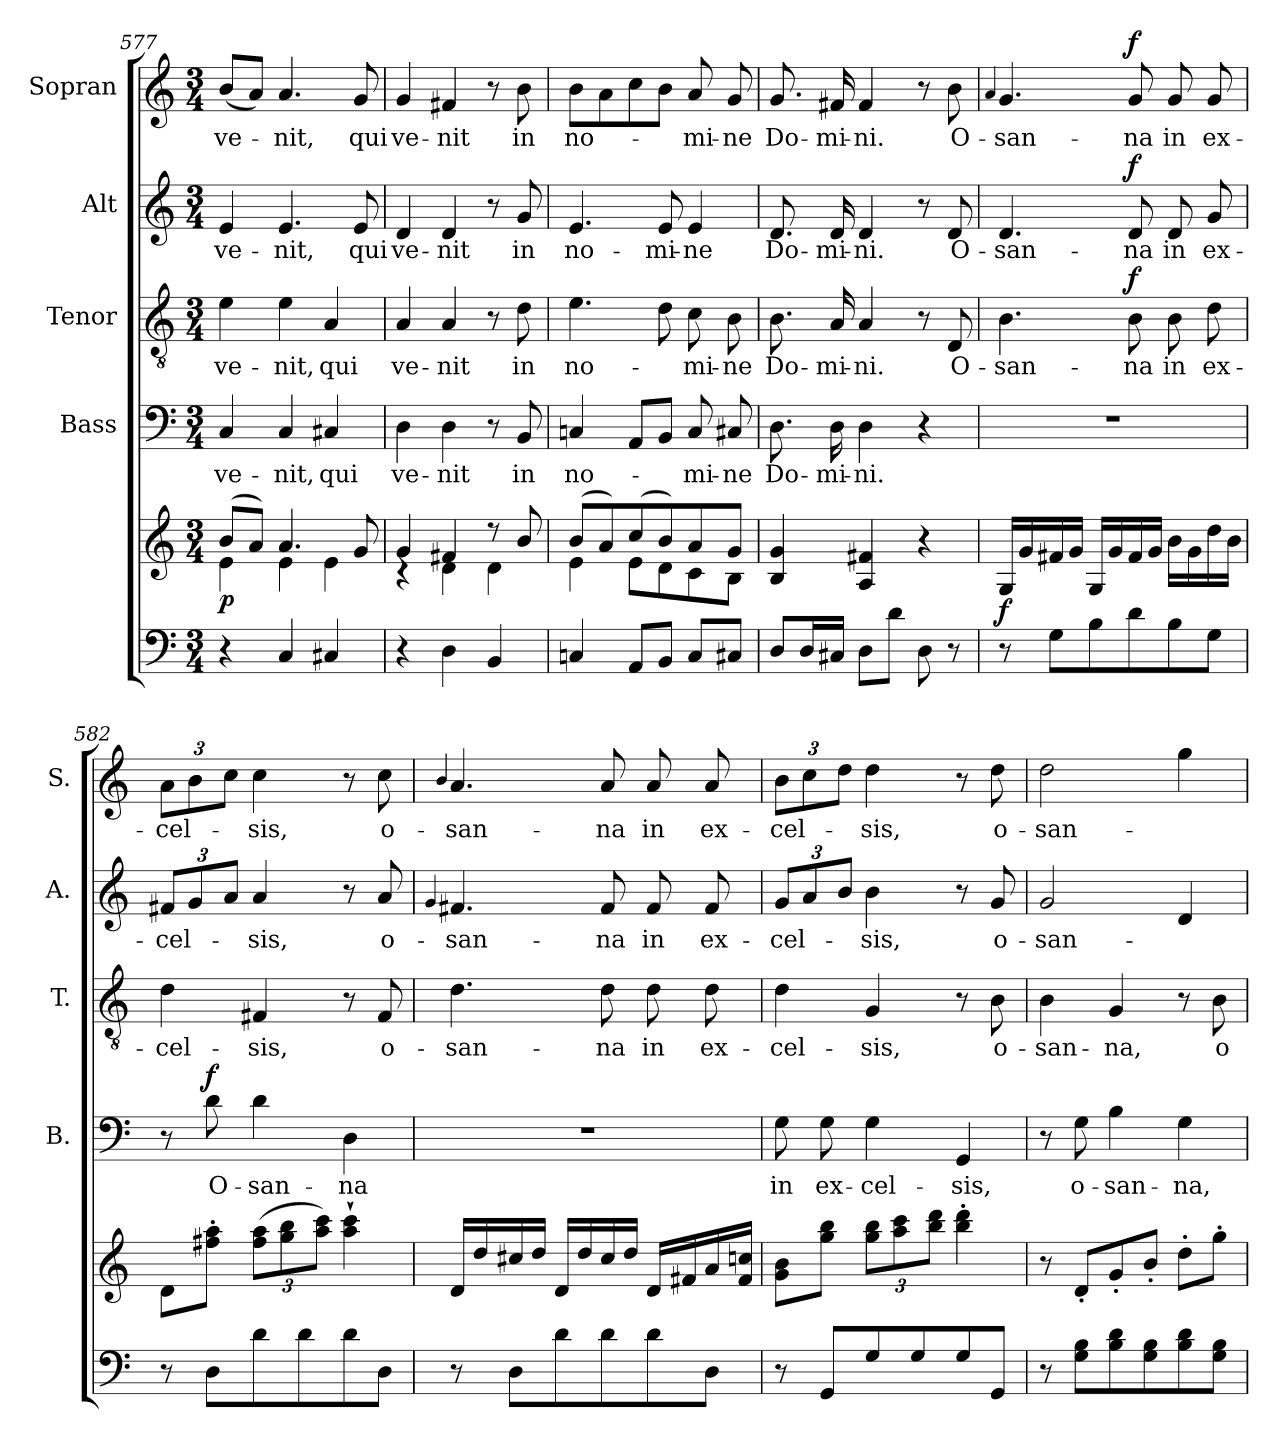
**kern	**kern	**dynam	**kern	**text	**dynam	**kern	**text	**dynam	**kern	**text	**dynam	**kern	**text	**dynam
*part5	*part5	*part5	*part4	*part4	*part4	*part3	*part3	*part3	*part2	*part2	*part2	*part1	*part1	*part1
*staff6	*staff5	*staff5/6	*staff4	*staff4	*staff4	*staff3	*staff3	*staff3	*staff2	*staff2	*staff2	*staff1	*staff1	*staff1
*	*	*	*I"Bass	*	*	*I"Tenor	*	*	*I"Alt	*	*	*I"Sopran	*	*
*	*	*	*I'B.	*	*	*I'T.	*	*	*I'A.	*	*	*I'S.	*	*
!!LO:PB:g=z
*clefF4	*clefG2	*	*clefF4	*	*	*clefGv2	*	*	*clefG2	*	*	*clefG2	*	*
*k[]	*k[]	*	*k[]	*	*	*k[]	*	*	*k[]	*	*	*k[]	*	*
*C:	*C:	*	*C:	*	*	*C:	*	*	*C:	*	*	*C:	*	*
*M3/4	*M3/4	*	*M3/4	*	*	*M3/4	*	*	*M3/4	*	*	*M3/4	*	*
=577	=577	=577	=577	=577	=577	=577	=577	=577	=577	=577	=577	=577	=577	=577
*	*^	*	*	*	*	*	*	*	*	*	*	*	*	*
!	!	!	!LO:DY:b	!	!LO:LY:b	!	!	!LO:LY:b	!	!	!LO:LY:b	!	!	!LO:LY:b	!
4r	(>8b/L	4e\	p	4C/	ve-	.	4e\	ve-	.	4e/	ve-	.	(<8b/L	ve-	.
.	8a/J)	.	.	.	.	.	.	.	.	.	.	.	8a/J)	.	.
!	!	!	!	!	!LO:LY:b	!	!	!LO:LY:b	!	!	!LO:LY:b	!	!	!LO:LY:b	!
4C/	4.a/	4e\	.	4C/	-nit,	.	4e\	-nit,	.	4.e/	-nit,	.	4.a/	-nit,	.
!	!	!	!	!	!LO:LY:b	!	!	!LO:LY:b	!	!	!	!	!	!	!
4C#X/	.	4e\	.	4C#X/	qui	.	4A/	qui	.	.	.	.	.	.	.
!	!	!	!	!	!	!	!	!	!	!	!LO:LY:b	!	!	!LO:LY:b	!
.	8g/	.	.	.	.	.	.	.	.	8e/	qui	.	8g/	qui	.
=578	=578	=578	=578	=578	=578	=578	=578	=578	=578	=578	=578	=578	=578	=578	=578
!	!	!	!	!	!LO:LY:b	!	!	!LO:LY:b	!	!	!LO:LY:b	!	!	!LO:LY:b	!
4r	4g/	4rB	.	4D\	ve-	.	4A/	ve-	.	4d/	ve-	.	4g/	ve-	.
!	!	!	!	!	!LO:LY:b	!	!	!LO:LY:b	!	!	!LO:LY:b	!	!	!LO:LY:b	!
4D\	4f#X/	4d\	.	4D\	-nit	.	4A/	-nit	.	4d/	-nit	.	4f#X/	-nit	.
4BB/	8r	4d\	.	8r	.	.	8r	.	.	8r	.	.	8r	.	.
!	!	!	!	!	!LO:LY:b	!	!	!LO:LY:b	!	!	!LO:LY:b	!	!	!LO:LY:b	!
.	8b/	.	.	8BB/	in	.	8d\	in	.	8g/	in	.	8b\	in	.
=579	=579	=579	=579	=579	=579	=579	=579	=579	=579	=579	=579	=579	=579	=579	=579
!	!	!	!	!	!LO:LY:b	!	!	!LO:LY:b	!	!	!LO:LY:b	!	!	!LO:LY:b	!
4Cn/	(>8b/L	4e\	.	4Cn/	no-	.	4.e\	no-	.	4.e/	no-	.	8b\L	no-	.
.	8a/)	.	.	.	.	.	.	.	.	.	.	.	8a\	.	.
8AA/L	(>8cc/	8e\L	.	8AA/L	.	.	.	.	.	.	.	.	8cc\	.	.
!	!	!	!	!	!	!	!	!	!	!	!LO:LY:b	!	!	!	!
8BB/J	8b/)	8d\	.	8BB/J	.	.	8d\	.	.	8e/	-mi-	.	8b\J	.	.
!	!	!	!	!	!LO:LY:b	!	!	!LO:LY:b	!	!	!LO:LY:b	!	!	!LO:LY:b	!
8C/L	8a/	8c\	.	8C/	-mi-	.	8c\	-mi-	.	4e/	-ne	.	8a/	-mi-	.
!	!	!	!	!	!LO:LY:b	!	!	!LO:LY:b	!	!	!	!	!	!LO:LY:b	!
8C#X/J	8g/J	8B\J	.	8C#X/	-ne	.	8B\	-ne	.	.	.	.	8g/	-ne	.
=580	=580	=580	=580	=580	=580	=580	=580	=580	=580	=580	=580	=580	=580	=580	=580
!	!	!	!	!	!LO:LY:b	!	!	!LO:LY:b	!	!	!LO:LY:b	!	!	!LO:LY:b	!
*	*v	*v	*	*	*	*	*	*	*	*	*	*	*	*	*
8D/L	4B/ 4g/	.	8.D\	Do-	.	8.B\	Do-	.	8.d/	Do-	.	8.g/	Do-	.
16D/L	.	.	.	.	.	.	.	.	.	.	.	.	.	.
!	!	!	!	!LO:LY:b	!	!	!LO:LY:b	!	!	!LO:LY:b	!	!	!LO:LY:b	!
16C#X/JJ	.	.	16D\	-mi-	.	16A/	-mi-	.	16d/	-mi-	.	16f#X/	-mi-	.
!	!	!	!	!LO:LY:b	!	!	!LO:LY:b	!	!	!LO:LY:b	!	!	!LO:LY:b	!
8D\L	4A/ 4f#X/	.	4D\	-ni.	.	4A/	-ni.	.	4d/	-ni.	.	4f#/	-ni.	.
8d\J	.	.	.	.	.	.	.	.	.	.	.	.	.	.
8D\	4r	.	4r	.	.	8r	.	.	8r	.	.	8r	.	.
!	!	!	!	!	!	!	!LO:LY:b	!	!	!LO:LY:b	!	!	!LO:LY:b	!
8r	.	.	.	.	.	8D/	O-	.	8d/	O-	.	8b\	O-	.
=581	=581	=581	=581	=581	=581	=581	=581	=581	=581	=581	=581	=581	=581	=581
.	.	.	.	.	.	.	.	.	.	.	.	4qqa/	.	.
!	!	!LO:DY:b	!	!	!	!	!LO:LY:b	!	!	!LO:LY:b	!	!	!LO:LY:b	!
8r	16G/LL	f	2.r	.	.	4.B\	-san-	.	4.d/	-san-	.	4.g/	-san-	.
.	16g/	.	.	.	.	.	.	.	.	.	.	.	.	.
8G\L	16f#X/	.	.	.	.	.	.	.	.	.	.	.	.	.
.	16g/JJ	.	.	.	.	.	.	.	.	.	.	.	.	.
8B\	16G/LL	.	.	.	.	.	.	.	.	.	.	.	.	.
.	16g/	.	.	.	.	.	.	.	.	.	.	.	.	.
!	!	!	!	!	!	!	!LO:LY:b	!LO:DY:a	!	!LO:LY:b	!LO:DY:a	!	!LO:LY:b	!LO:DY:a
8d\	16f#/	.	.	.	.	8B\	-na	f	8d/	-na	f	8g/	-na	f
.	16g/JJ	.	.	.	.	.	.	.	.	.	.	.	.	.
!	!	!	!	!	!	!	!LO:LY:b	!	!	!LO:LY:b	!	!	!LO:LY:b	!
8B\	16b\LL	.	.	.	.	8B\	in	.	8d/	in	.	8g/	in	.
.	16g\	.	.	.	.	.	.	.	.	.	.	.	.	.
!	!	!	!	!	!	!	!LO:LY:b	!	!	!LO:LY:b	!	!	!LO:LY:b	!
8G\J	16dd\	.	.	.	.	8d\	ex-	.	8g/	ex-	.	8g/	ex-	.
.	16b\JJ	.	.	.	.	.	.	.	.	.	.	.	.	.
!!LO:LB:g=z
=582	=582	=582	=582	=582	=582	=582	=582	=582	=582	=582	=582	=582	=582	=582
!	!	!	!	!	!	!	!LO:LY:b	!	!	!	!	!	!	!
*	*	*	*	*	*	*	*	*	*Xbrackettup	*	*	*	*	*
!	!	!	!	!	!	!	!	!	!	!LO:LY:b	!	!	!	!
*	*	*	*	*	*	*	*	*	*	*	*	*Xbrackettup	*	*
!	!	!	!	!	!	!	!	!	!	!	!	!	!LO:LY:b	!
8r	8d\L	.	8r	.	.	4d\	-cel-	.	12f#X/L	-cel-	.	12a\L	-cel-	.
.	.	.	.	.	.	.	.	.	12g/	.	.	12b\	.	.
!	!	!	!	!LO:LY:b	!LO:DY:a	!	!	!	!	!	!	!	!	!
8D\L	8ff#X\'> 8aa\'>J	.	8d\	O-	f	.	.	.	.	.	.	.	.	.
.	.	.	.	.	.	.	.	.	12a/J	.	.	12cc\J	.	.
!	!	!	!	!LO:LY:b	!	!	!LO:LY:b	!	!	!LO:LY:b	!	!	!LO:LY:b	!
8d\	(>12ff#\ 12aa\L	.	4d\	-san-	.	4F#X/	-sis,	.	4a/	-sis,	.	4cc\	-sis,	.
.	12gg\ 12bb\	.	.	.	.	.	.	.	.	.	.	.	.	.
8d\	.	.	.	.	.	.	.	.	.	.	.	.	.	.
.	12aa\ 12ccc\J)	.	.	.	.	.	.	.	.	.	.	.	.	.
!	!	!	!	!LO:LY:b	!	!	!	!	!	!	!	!	!	!
8d\	4aa\`> 4ccc\`>	.	4D\	-na	.	8r	.	.	8r	.	.	8r	.	.
!	!	!	!	!	!	!	!LO:LY:b	!	!	!LO:LY:b	!	!	!LO:LY:b	!
8D\J	.	.	.	.	.	8F#/	o-	.	8a/	o-	.	8cc\	o-	.
=583	=583	=583	=583	=583	=583	=583	=583	=583	=583	=583	=583	=583	=583	=583
.	.	.	.	.	.	.	.	.	4qqg/	.	.	4qqb/	.	.
!	!	!	!	!	!	!	!LO:LY:b	!	!	!LO:LY:b	!	!	!LO:LY:b	!
8r	16d/LL	.	2.r	.	.	4.d\	-san-	.	4.f#X/	-san-	.	4.a/	-san-	.
.	16dd/	.	.	.	.	.	.	.	.	.	.	.	.	.
8D\L	16cc#X/	.	.	.	.	.	.	.	.	.	.	.	.	.
.	16dd/JJ	.	.	.	.	.	.	.	.	.	.	.	.	.
8d\	16d/LL	.	.	.	.	.	.	.	.	.	.	.	.	.
.	16dd/	.	.	.	.	.	.	.	.	.	.	.	.	.
!	!	!	!	!	!	!	!LO:LY:b	!	!	!LO:LY:b	!	!	!LO:LY:b	!
8d\	16cc#/	.	.	.	.	8d\	-na	.	8f#/	-na	.	8a/	-na	.
.	16dd/JJ	.	.	.	.	.	.	.	.	.	.	.	.	.
!	!	!	!	!	!	!	!LO:LY:b	!	!	!LO:LY:b	!	!	!LO:LY:b	!
8d\	16d/LL	.	.	.	.	8d\	in	.	8f#/	in	.	8a/	in	.
.	16f#X/	.	.	.	.	.	.	.	.	.	.	.	.	.
!	!	!	!	!	!	!	!LO:LY:b	!	!	!LO:LY:b	!	!	!LO:LY:b	!
8D\J	16a/	.	.	.	.	8d\	ex-	.	8f#/	ex-	.	8a/	ex-	.
.	16f#/ 16ccn/JJ	.	.	.	.	.	.	.	.	.	.	.	.	.
=584	=584	=584	=584	=584	=584	=584	=584	=584	=584	=584	=584	=584	=584	=584
!	!	!	!	!LO:LY:b	!	!	!LO:LY:b	!	!	!LO:LY:b	!	!	!LO:LY:b	!
8r	8g\ 8b\L	.	8G\	in	.	4d\	-cel-	.	12g/L	-cel-	.	12b\L	-cel-	.
.	.	.	.	.	.	.	.	.	12a/	.	.	12cc\	.	.
!	!	!	!	!LO:LY:b	!	!	!	!	!	!	!	!	!	!
8GG/L	8gg\ 8bb\J	.	8G\	ex-	.	.	.	.	.	.	.	.	.	.
.	.	.	.	.	.	.	.	.	12b/J	.	.	12dd\J	.	.
!	!	!	!	!LO:LY:b	!	!	!LO:LY:b	!	!	!LO:LY:b	!	!	!LO:LY:b	!
8G/	12gg\ 12bb\L	.	4G\	-cel-	.	4G/	-sis,	.	4b\	-sis,	.	4dd\	-sis,	.
.	12aa\ 12ccc\	.	.	.	.	.	.	.	.	.	.	.	.	.
8G/	.	.	.	.	.	.	.	.	.	.	.	.	.	.
.	12bb\ 12ddd\J	.	.	.	.	.	.	.	.	.	.	.	.	.
!	!	!	!	!LO:LY:b	!	!	!	!	!	!	!	!	!	!
8G/	4bb\'> 4ddd\'>	.	4GG/	-sis,	.	8r	.	.	8r	.	.	8r	.	.
!	!	!	!	!	!	!	!LO:LY:b	!	!	!LO:LY:b	!	!	!LO:LY:b	!
8GG/J	.	.	.	.	.	8B\	o-	.	8g/	o-	.	8dd\	o-	.
=585	=585	=585	=585	=585	=585	=585	=585	=585	=585	=585	=585	=585	=585	=585
!	!	!	!	!	!	!	!LO:LY:b	!	!	!LO:LY:b	!	!	!LO:LY:b	!
8r	8r	.	8r	.	.	4B\	-san-	.	2g/	-san-	.	2dd\	-san-	.
!	!	!	!	!LO:LY:b	!	!	!	!	!	!	!	!	!	!
8G\ 8B\L	8d'</L	.	8G\	o-	.	.	.	.	.	.	.	.	.	.
!	!	!	!	!LO:LY:b	!	!	!LO:LY:b	!	!	!	!	!	!	!
8B\ 8d\	8g'</	.	4B\	-san-	.	4G/	-na,	.	.	.	.	.	.	.
8G\ 8B\	8b'</J	.	.	.	.	.	.	.	.	.	.	.	.	.
!	!	!	!	!LO:LY:b	!	!	!	!	!	!	!	!	!	!
8B\ 8d\	8dd'>\L	.	4G\	-na,	.	8r	.	.	4d/	.	.	4gg\	.	.
!	!	!	!	!	!	!	!LO:LY:b	!	!	!	!	!	!	!
8G\ 8B\J	8gg'>\J	.	.	.	.	8B\	o-	.	.	.	.	.	.	.
=	=	=	=	=	=	=	=	=	=	=	=	=	=	=
*-	*-	*-	*-	*-	*-	*-	*-	*-	*-	*-	*-	*-	*-	*-
